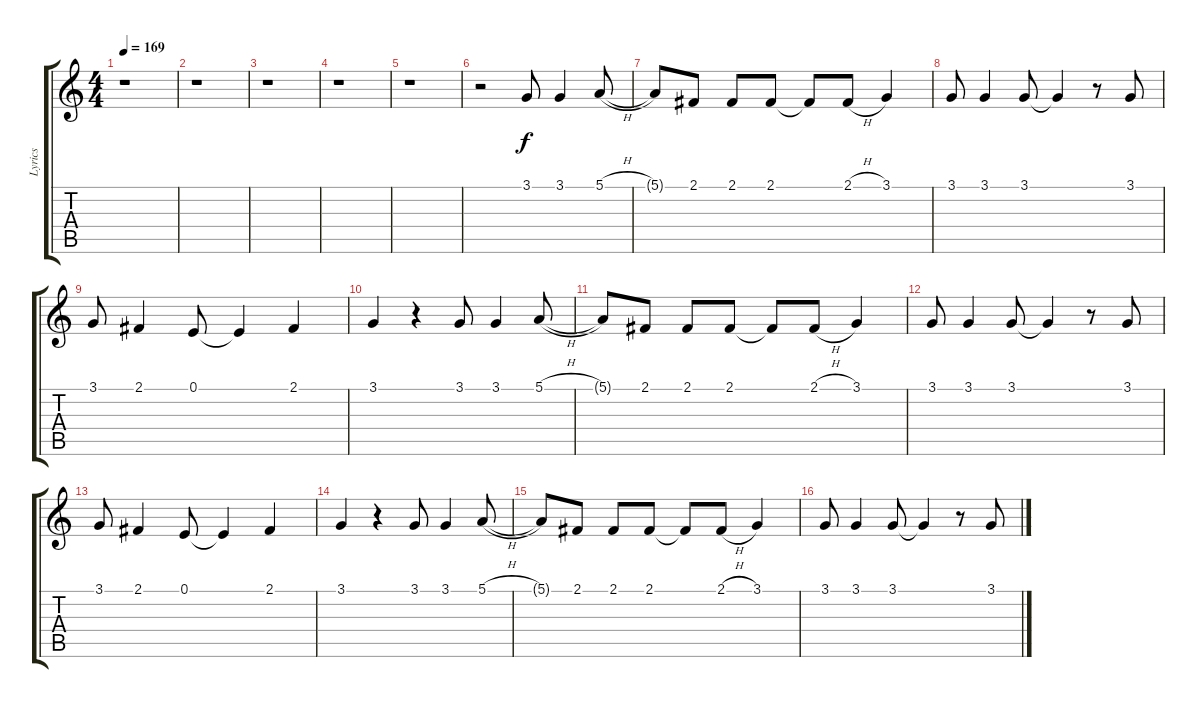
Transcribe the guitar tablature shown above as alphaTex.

\track ("Lyrics" "Lyrics") {instrument trumpet}
\staff {score tabs}
\tuning (E4 B3 G3 D3 A2 E2) {hide}
\ts (4 4)
\tempo 169
\clef g2
\ks c
r.1{dy f} |
r.1 |
r.1 |
r.1 |
r.1 |
r.2 3.1.8 3.1.4 5.1{h}.8 |
5.1{t}.8 2.1.8 2.1.8 2.1.8 2.1{t}.8 2.1{h}.8 3.1.4 |
3.1.8 3.1.4 3.1.8 3.1{t}.4 r.8 3.1.8 |
3.1.8 2.1.4 0.1.8 0.1{t}.4 2.1.4 |
3.1.4 r.4 3.1.8 3.1.4 5.1{h}.8 |
5.1{t}.8 2.1.8 2.1.8 2.1.8 2.1{t}.8 2.1{h}.8 3.1.4 |
3.1.8 3.1.4 3.1.8 3.1{t}.4 r.8 3.1.8 |
3.1.8 2.1.4 0.1.8 0.1{t}.4 2.1.4 |
3.1.4 r.4 3.1.8 3.1.4 5.1{h}.8 |
5.1{t}.8 2.1.8 2.1.8 2.1.8 2.1{t}.8 2.1{h}.8 3.1.4 |
3.1.8 3.1.4 3.1.8 3.1{t}.4 r.8 3.1.8
